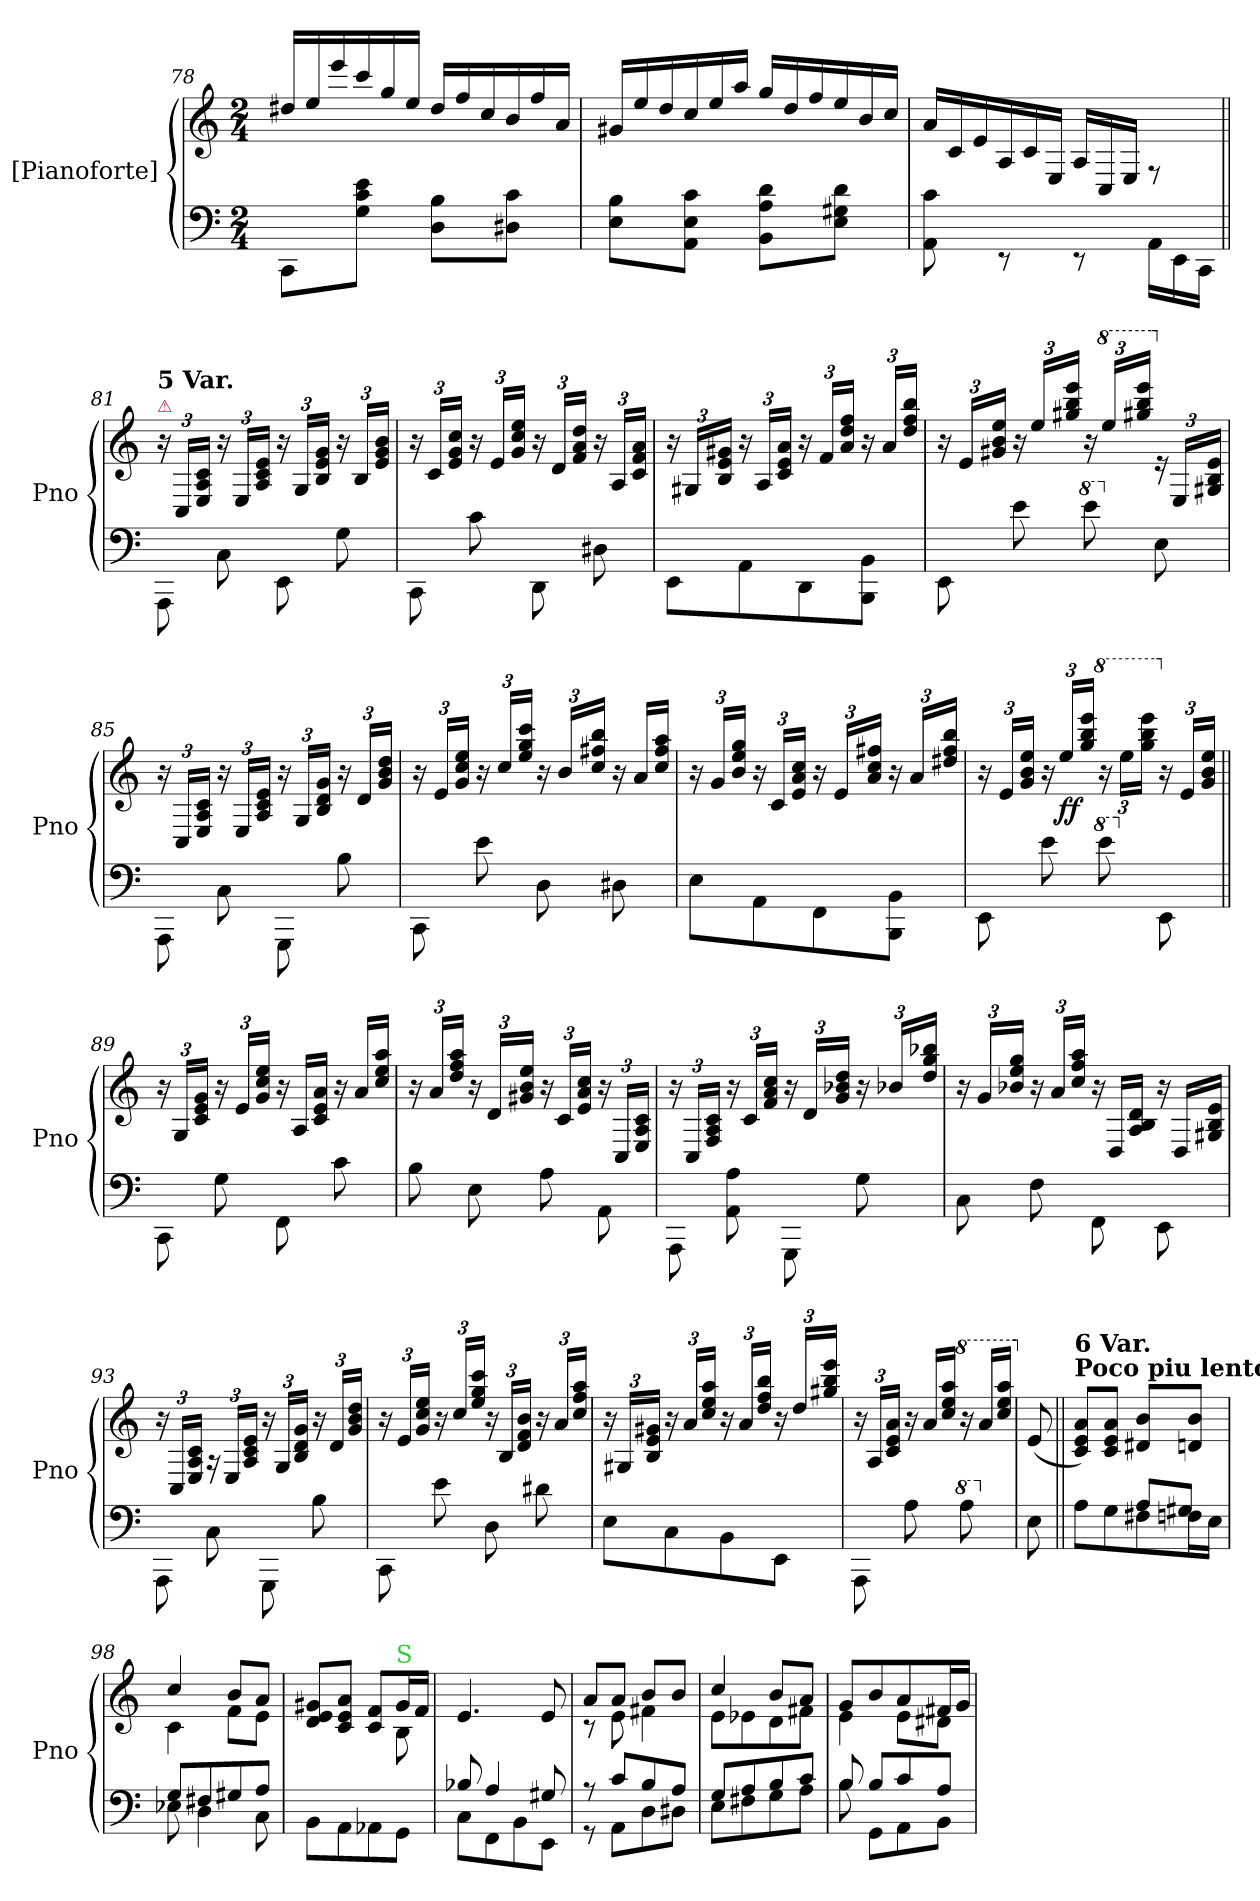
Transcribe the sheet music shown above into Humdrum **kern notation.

**kern	**kern	**dynam
*part2	*part1	*part1
*staff2	*staff1	*staff1
*I"[Pianoforte]	*I"[Pianoforte]	*
*I'Pno	*I'Pno	*
*clefF4	*clefG2	*
*k[]	*k[]	*
*a:	*a:	*
*M2/4	*M2/4	*
*	*Xtuplet	*
=78	=78	=78
8CC\L	24dd#X/LL	.
.	24ee/	.
.	24eee/	.
8G\ 8c\ 8e\J	24ccc/	.
.	24gg/	.
.	24ee/JJ	.
8D\ 8B\L	24dd#/LL	.
.	24ff/	.
.	24cc/	.
8D#X\ 8c\J	24b/	.
.	24ff/	.
.	24a/JJ	.
=79	=79	=79
8E\ 8B\L	24g#X/LL	.
.	24ee/	.
.	24dd/	.
8AA\ 8E\ 8c\J	24cc/	.
.	24ee/	.
.	24aa/JJ	.
8BB\ 8A\ 8d\L	24gg/LL	.
.	24dd/	.
.	24ff/	.
8E\ 8G#X\ 8d\J	24ee/	.
.	24b/	.
.	24cc/JJ	.
=80	=80	=80
8AA\ 8c\	24a/LL	.
.	24c/	.
.	24e/	.
8rEE	24A/	.
.	24c/	.
.	24E/JJ	.
8rEE	24A/LL	.
.	24C/	.
.	24E/JJ	.
*Xtuplet	*	*
24AA\LL	8rF	.
24EE\	.	.
24CC\JJ	.	.
=81||	=81||	=81||
*	*tuplet	*
*	*Xbrackettup	*
!	!LO:TX:a:color=crimson:t=⚠	!
!	!LO:TX:a:B:t=5 Var.	!
8AAA\	24r	.
.	24C/LL	.
.	24E/ 24A/ 24c/JJ	.
8C\	24r	.
.	24E/LL	.
.	24A/ 24c/ 24e/JJ	.
8EE\	24r	.
.	24G/LL	.
.	24B/ 24e/ 24g/JJ	.
8G\	24r	.
.	24B/LL	.
.	24e/ 24g/ 24b/JJ	.
=82	=82	=82
8CC\	24r	.
.	24c/LL	.
.	24e/ 24g/ 24cc/JJ	.
8c\	24r	.
.	24e/LL	.
.	24g/ 24cc/ 24ee/JJ	.
8DD\	24r	.
.	24d/LL	.
.	24f/ 24a/ 24dd/JJ	.
8D#X\	24r	.
.	24A/LL	.
.	24c/ 24f/ 24a/JJ	.
=83	=83	=83
8EE\L	24r	.
.	24G#X/LL	.
.	24B/ 24e/ 24g#X/JJ	.
8AA\	24r	.
.	24A/LL	.
.	24c/ 24e/ 24a/JJ	.
8DD\	24r	.
.	24f/LL	.
.	24a/ 24dd/ 24ff/JJ	.
8BBB\ 8BB\J	24r	.
.	24a/LL	.
.	24dd/ 24ff/ 24bb/JJ	.
=84	=84	=84
8EE\	24r	.
.	24e/LL	.
.	24g#X/ 24b/ 24ee/JJ	.
8e\	24r	.
.	24ee/LL	.
.	24gg#X/ 24bb/ 24eee/JJ	.
*8va	*	*
8ee\	24r	.
*	*8va	*
.	24eee/LL	.
.	24ggg#X/ 24bbb/ 24eeee/JJ	.
*X8va	*	*
*	*X8va	*
8E\	24re	.
.	24E/LL	.
.	24G#X/ 24B/ 24e/JJ	.
=85	=85	=85
8AAA\	24r	.
.	24C/LL	.
.	24E/ 24A/ 24c/JJ	.
8C\	24r	.
.	24E/LL	.
.	24A/ 24c/ 24e/JJ	.
8GGG\	24r	.
.	24G/LL	.
.	24B/ 24d/ 24g/JJ	.
8B\	24r	.
.	24d/LL	.
.	24g/ 24b/ 24dd/JJ	.
=86	=86	=86
8CC\	24r	.
.	24e/LL	.
.	24g/ 24cc/ 24ee/JJ	.
8e\	24r	.
.	24cc/LL	.
.	24ee/ 24gg/ 24ccc/JJ	.
8D\	24r	.
.	24b/LL	.
.	24cc/ 24ff#X/ 24bb/JJ	.
*	*Xtuplet	*
8D#X\	24r	.
.	24a/LL	.
.	24cc/ 24ff#/ 24aa/JJ	.
=87	=87	=87
*	*tuplet	*
8E\L	24r	.
.	24g/LL	.
.	24b/ 24ee/ 24gg/JJ	.
8AA\	24r	.
.	24c/LL	.
.	24e/ 24a/ 24cc/JJ	.
8FF\	24r	.
.	24e/LL	.
.	24a/ 24cc/ 24ff#X/JJ	.
8BBB\ 8BB\J	24r	.
.	24a/LL	.
.	24dd#X/ 24ff#/ 24bb/JJ	.
=88	=88	=88
8EE\	24r	.
.	24e/LL	.
.	24g/ 24b/ 24ee/JJ	.
8e\	24r	.
.	24ee/LL	ff
.	24gg/ 24bb/ 24eee/JJ	.
*8va	*	*
*	*8va	*
8ee\	24r	.
.	24eee\LL	.
.	24ggg\ 24bbb\ 24eeee\JJ	.
*X8va	*	*
*	*X8va	*
8EE\	24r	.
.	24e/LL	.
.	24g/ 24b/ 24ee/JJ	.
=89||	=89||	=89||
8CC\	24r	.
.	24G/LL	.
.	24c/ 24e/ 24g/JJ	.
8G\	24r	.
.	24e/LL	.
.	24g/ 24cc/ 24ee/JJ	.
*	*Xtuplet	*
8FF\	24r	.
.	24A/LL	.
.	24c/ 24e/ 24a/JJ	.
8c\	24r	.
.	24a/LL	.
.	24cc/ 24ee/ 24aa/JJ	.
=90	=90	=90
*	*tuplet	*
8B\	24r	.
.	24a/LL	.
.	24dd/ 24ff/ 24aa/JJ	.
8E\	24r	.
.	24d/LL	.
.	24g#X/ 24b/ 24ee/JJ	.
8A\	24r	.
.	24c/LL	.
.	24e/ 24a/ 24cc/JJ	.
8AA\	24r	.
.	24C/LL	.
.	24E/ 24A/ 24c/JJ	.
=91	=91	=91
8AAA\	24r	.
.	24C/LL	.
.	24F/ 24A/ 24c/JJ	.
8AA\ 8A\	24r	.
.	24c/LL	.
.	24f/ 24a/ 24cc/JJ	.
8GGG\	24r	.
.	24d/LL	.
.	24g/ 24b-X/ 24dd/JJ	.
8G\	24r	.
.	24b-X/LL	.
.	24dd/ 24gg/ 24bb-X/JJ	.
=92	=92	=92
8C\	24r	.
.	24g/LL	.
.	24b-X/ 24ee/ 24gg/JJ	.
8F\	24r	.
.	24a/LL	.
.	24cc/ 24ff/ 24aa/JJ	.
*	*Xtuplet	*
8FF\	24r	.
.	24D/LL	.
.	24A/ 24B/ 24d/JJ	.
8EE\	24r	.
.	24D/LL	.
.	24G#X/ 24B/ 24e/JJ	.
=93	=93	=93
*	*tuplet	*
8AAA\	24r	.
.	24C/LL	.
.	24E/ 24A/ 24c/JJ	.
8C\	24rA	.
.	24E/LL	.
.	24A/ 24c/ 24e/JJ	.
8GGG\	24r	.
.	24G/LL	.
.	24B/ 24d/ 24g/JJ	.
8B\	24r	.
.	24d/LL	.
.	24g/ 24b/ 24dd/JJ	.
=94	=94	=94
8CC\	24r	.
.	24e/LL	.
.	24g/ 24cc/ 24ee/JJ	.
8e\	24r	.
.	24cc/LL	.
.	24ee/ 24gg/ 24ccc/JJ	.
8D\	24r	.
.	24B/LL	.
.	24d/ 24f/ 24b/JJ	.
8d#X\	24r	.
.	24a/LL	.
.	24cc/ 24ff/ 24aa/JJ	.
=95	=95	=95
8E\L	24r	.
.	24G#X/LL	.
.	24B/ 24e/ 24g#X/JJ	.
8C\	24r	.
.	24a/LL	.
.	24cc/ 24ee/ 24aa/JJ	.
8BB\	24r	.
.	24a/LL	.
.	24dd/ 24ff/ 24bb/JJ	.
8EE\J	24r	.
.	24dd/LL	.
.	24gg#X/ 24bb/ 24eee/JJ	.
=96	=96	=96
8AAA\	24r	.
.	24A/LL	.
.	24c/ 24e/ 24a/JJ	.
*	*Xtuplet	*
8A\	24r	.
.	24a/LL	.
.	24cc/ 24ee/ 24aa/JJ	.
*8va	*	*
*	*8va	*
8a\	24r	.
.	24aa/LL	.
.	24ccc/ 24eee/ 24aaa/JJ	.
=	=	=
*X8va	*	*
*	*X8va	*
8E\	(>8e/	.
=97||	=97||	=97||
*^	*	*
!	!	!LO:TX:a:B:t=Poco piu lento.	!
!	!	!LO:TX:a:B:t=6 Var.	!
8A\L	4ryy	8c/ 8e/ 8a/L)	.
8G\	.	8c/ 8e/ 8a/J	.
8F#X\	8A/L	8d#X/ 8b/L	.
16Fn\L	8G#X/J	8dn/ 8b/J	.
16E\JJ	.	.	.
=98	=98	=98	=98
*	*	*^	*
8E-X\	8G/L	4cc/	4c\	.
4D\	8F#X/	.	.	.
.	8G#X/	8b/L	8f\L	.
8C\	8A/J	8a/J	8e\J	.
*v	*v	*	*	*
=99	=99	=99	=99
8BB\L	8d/ 8e/ 8g#X/L	4.ryy	.
8AA\	8c/ 8e/ 8a/J	.	.
8AA-X\	8c/ 8f/L	.	.
!	!LO:TX:a:color=limegreen:t=S	!	!
8GG\J	16g#/L	8B\	.
.	16f/JJ	.	.
*	*v	*v	*
=100	=100	=100
*^	*	*
8B-X/	8C\L	4.e/	.
4A/	8FF\	.	.
.	8BB\	.	.
8G#X/	8EE\J	8e/	.
=101	=101	=101	=101
*	*	*^	*
8rA	8rGG	8a/L	8r	.
8c/L	8AA\L	8a/J	8e\	.
8B/	8D\	8b/L	4f#X\	.
8A/J	8D#X\J	8b/J	.	.
=102	=102	=102	=102	=102
8G/L	8E\L	4cc/	8e\L	.
8A/	8F#X\	.	8e-X\	.
8B/	8G\	8b/L	8d\	.
8c/J	8A\J	8a/J	8f#X\J	.
=103	=103	=103	=103	=103
8B/	8B\	8g/L	4e\	.
8B/L	8GG\L	8b/	.	.
8c/	8AA\	8a/	8e\L	.
8A/J	8BB\J	16f#X/L	8d#X\J	.
.	.	16g/JJ	.	.
*v	*v	*	*	*
*	*v	*v	*
=	=	=
*-	*-	*-
